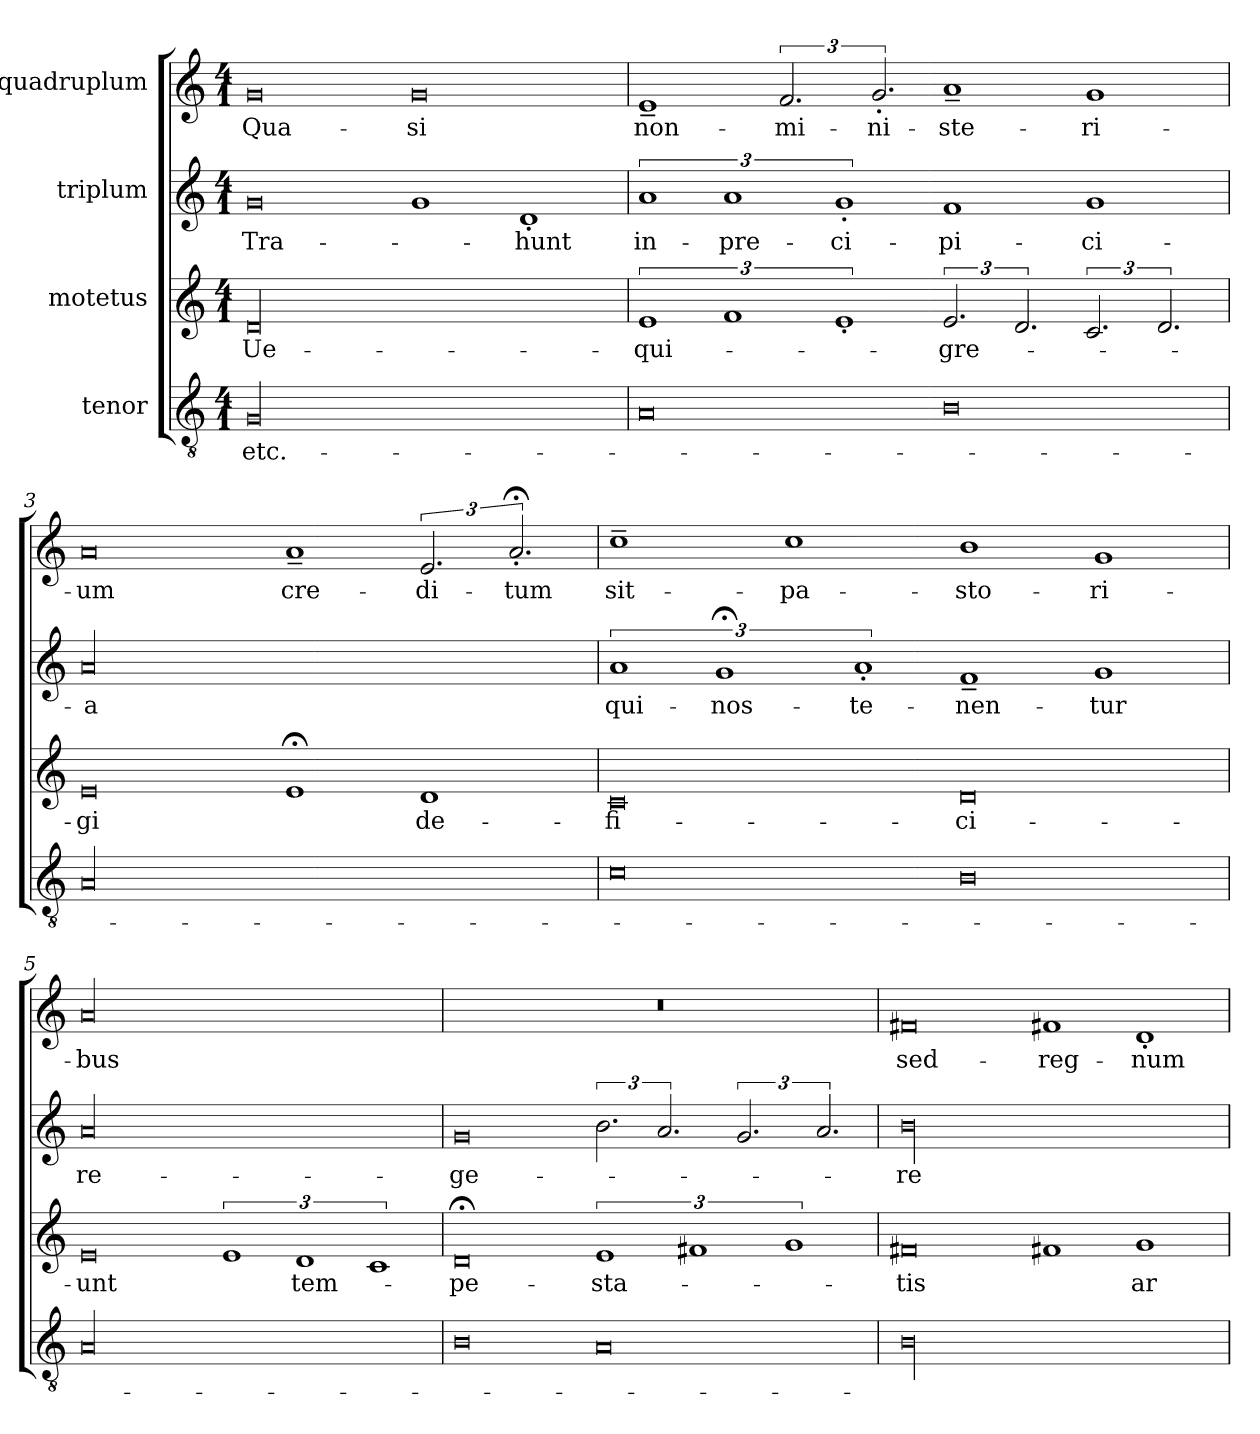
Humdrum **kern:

**kern	**text	**kern	**text	**kern	**text	**kern	**text
*part4	*part4	*part3	*part3	*part2	*part2	*part1	*part1
*staff4	*staff4	*staff3	*staff3	*staff2	*staff2	*staff1	*staff1
*I"tenor	*	*I"motetus	*	*I"triplum	*	*I"quadruplum	*
*clefGv2	*	*clefG2	*	*clefG2	*	*clefG2	*
*k[]	*	*k[]	*	*k[]	*	*k[]	*
*C:	*	*C:	*	*C:	*	*C:	*
*M4/1	*	*M4/1	*	*M4/1	*	*M4/1	*
=1	=1	=1	=1	=1	=1	=1	=1
00G/	etc.-	00d/	Ue-	0g/	Tra-	0g/	Qua-
.	.	.	.	1g/	.	0g/	-si
.	.	.	.	1d'/	-hunt	.	.
=2	=2	=2	=2	=2	=2	=2	=2
0A/	.	3%2e/	qui-	3%2a/	in-	1e~/	non-
.	.	3%2f/	.	3%2a/	pre-	.	.
.	.	.	.	.	.	3.f/	mi-
.	.	3%2e'/	.	3%2g'/	-ci-	.	.
.	.	.	.	.	.	3.g'/	-ni-
0B\	.	3.e/	gre-	1f/	-pi-	1a~/	-ste-
.	.	3.d/	.	.	.	.	.
.	.	3.c/	.	1g/	-ci-	1g/	-ri-
.	.	3.d/	.	.	.	.	.
=3	=3	=3	=3	=3	=3	=3	=3
00A/	.	0e/	-gi	00a/	-a	0a/	-um
.	.	1e;</	.	.	.	1a~/	cre-
.	.	1d/	de-	.	.	3.e/	-di-
.	.	.	.	.	.	3.a;<'/	-tum
=4	=4	=4	=4	=4	=4	=4	=4
0c\	.	0c/	-fi-	3%2a/	qui-	1cc~\	sit-
.	.	.	.	3%2g;</	nos-	.	.
.	.	.	.	.	.	1cc\	pa-
.	.	.	.	3%2a'/	te-	.	.
0B\	.	0d/	-ci-	1f~/	-nen-	1b\	-sto-
.	.	.	.	1g/	-tur	1g/	-ri-
=5	=5	=5	=5	=5	=5	=5	=5
00A/	.	0e/	-unt	00a/	re-	00a/	-bus
.	.	3%2e/	.	.	.	.	.
.	.	3%2d/	tem-	.	.	.	.
.	.	3%2c/	.	.	.	.	.
=6	=6	=6	=6	=6	=6	=6	=6
0B\	.	0d;</	-pe-	0g/	-ge-	00r	.
0A/	.	3%2e/	-sta-	3.b\	.	.	.
.	.	.	.	3.a/	.	.	.
.	.	3%2f#X/	.	.	.	.	.
.	.	.	.	3.g/	.	.	.
.	.	3%2g/	.	.	.	.	.
.	.	.	.	3.a/	.	.	.
=7	=7	=7	=7	=7	=7	=7	=7
00B\	.	0f#X/	-tis	00b\	-re	0f#X/	sed-
.	.	1f#X/	.	.	.	1f#X/	reg-
.	.	1g/	ar-	.	.	1d'/	-num
=	=	=	=	=	=	=	=
*-	*-	*-	*-	*-	*-	*-	*-
